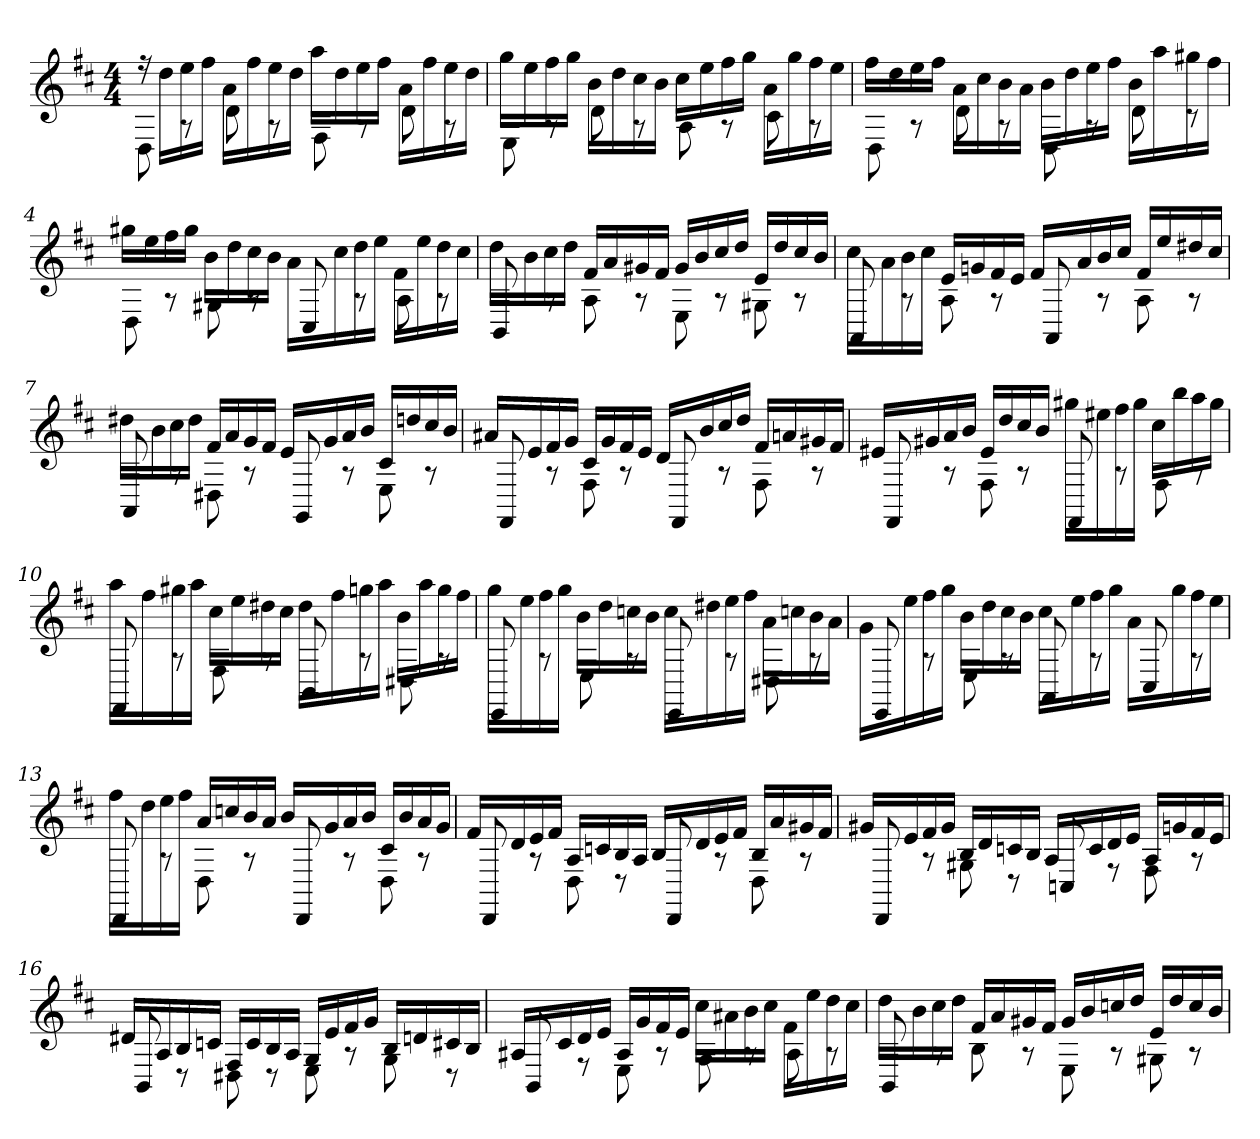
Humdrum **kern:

**kern
*part1
*staff1
*k[f#c#]
*D:
*M4/4
*MM132
=1
*^
16r	8D\
16dd\LL	.
16ee\	8r
16ff#\JJ	.
16a\LL	8d\
16ff#\	.
16ee\	8r
16dd\JJ	.
16aa\LL	8F#\
16dd\	.
16ee\	8r
16ff#\JJ	.
16a\LL	8d\
16ff#\	.
16ee\	8r
16dd\JJ	.
=2	=2
16gg\LL	8E\
16ee\	.
16ff#\	8r
16gg\JJ	.
16b\LL	8d\
16dd\	.
16cc#\	8r
16b\JJ	.
16cc#\LL	8A\
16ee\	.
16ff#\	8r
16gg\JJ	.
16a\LL	8c#\
16gg\	.
16ff#\	8r
16ee\JJ	.
=3	=3
16ff#\LL	8D\
16dd\	.
16ee\	8r
16ff#\JJ	.
16a\LL	8d\
16cc#\	.
16b\	8r
16a\JJ	.
16b\LL	8D\
16dd\	.
16ee\	8r
16ff#\JJ	.
16b\LL	8d\
16aa\	.
16gg#X\	8r
16ff#\JJ	.
=4	=4
16gg#X\LL	8D\
16ee\	.
16ff#\	8r
16gg#\JJ	.
16b\LL	8G#X\
16dd\	.
16cc#\	8r
16b\JJ	.
16a\LL	8C#/
16cc#\	.
16dd\	8r
16ee\JJ	.
16f#\LL	8A\
16ee\	.
16dd\	8r
16cc#\JJ	.
=5	=5
16dd\LL	8BB/
16b\	.
16cc#\	8r
16dd\JJ	.
16f#/LL	8A\
16a/	.
16g#X/	8r
16f#/JJ	.
16g#/LL	8E\
16b/	.
16cc#/	8r
16dd/JJ	.
16e/LL	8G#X\
16dd/	.
16cc#/	8r
16b/JJ	.
=6	=6
16cc#\LL	8AA/
16a\	.
16b\	8r
16cc#\JJ	.
16e/LL	8A\
16gn/	.
16f#/	8r
16e/JJ	.
16f#/LL	8AA/
16a/	.
16b/	8r
16cc#/JJ	.
16f#/LL	8A\
16ee/	.
16dd#X/	8r
16cc#/JJ	.
=7	=7
16dd#X\LL	8AA/
16b\	.
16cc#\	8r
16dd#\JJ	.
16f#/LL	8D#X\
16a/	.
16g/	8r
16f#/JJ	.
16e/LL	8GG/
16g/	.
16a/	8r
16b/JJ	.
16c#/LL	8E\
16ddn/	.
16cc#/	8r
16b/JJ	.
=8	=8
16a#X/LL	8FF#/
16e/	.
16f#/	8r
16g/JJ	.
16c#/LL	8F#\
16g/	.
16f#/	8r
16e/JJ	.
16d/LL	8FF#/
16b/	.
16cc#/	8r
16dd/JJ	.
16f#/LL	8F#\
16an/	.
16g#X/	8r
16f#/JJ	.
=9	=9
16e#X/LL	8FF#/
16g#X/	.
16a/	8r
16b/JJ	.
16e#/LL	8F#\
16dd/	.
16cc#/	8r
16b/JJ	.
16gg#X\LL	8FF#/
16ee#X\	.
16ff#\	8r
16gg#\JJ	.
16cc#\LL	8F#\
16bb\	.
16aa\	8r
16gg#\JJ	.
=10	=10
16aa\LL	8FF#/
16ff#\	.
16gg#X\	8r
16aa\JJ	.
16cc#\LL	8F#\
16ee\	.
16dd#X\	8r
16cc#\JJ	.
16dd#\LL	8BB/
16ff#\	.
16ggn\	8r
16aa\JJ	.
16b\LL	8D#X\
16aa\	.
16gg\	8r
16ff#\JJ	.
=11	=11
16gg\LL	8EE/
16ee\	.
16ff#\	8r
16gg\JJ	.
16b\LL	8E\
16dd\	.
16ccn\	8r
16b\JJ	.
16cc\LL	8EE/
16dd#X\	.
16ee\	8r
16ff#\JJ	.
16a\LL	8D#X\
16ccn\	.
16b\	8r
16a\JJ	.
=12	=12
16g\LL	8EE/
16ee\	.
16ff#\	8r
16gg\JJ	.
16b\LL	8E\
16dd\	.
16cc#\	8r
16b\JJ	.
16cc#\LL	8AA/
16ee\	.
16ff#\	8r
16gg\JJ	.
16a\LL	8C#/
16gg\	.
16ff#\	8r
16ee\JJ	.
=13	=13
16ff#\LL	8DD/
16dd\	.
16ee\	8r
16ff#\JJ	.
16a/LL	8D\
16ccn/	.
16b/	8r
16a/JJ	.
16b/LL	8DD/
16g/	.
16a/	8r
16b/JJ	.
16c#/LL	8D\
16b/	.
16a/	8r
16g/JJ	.
=14	=14
16f#/LL	8DD/
16d/	.
16e/	8r
16f#/JJ	.
16A/LL	8D\
16cn/	.
16B/	8r
16A/JJ	.
16B/LL	8DD/
16d/	.
16e/	8r
16f#/JJ	.
16B/LL	8D\
16a/	.
16g#X/	8r
16f#/JJ	.
=15	=15
16g#X/LL	8DD/
16e/	.
16f#/	8r
16g#/JJ	.
16B/LL	8G#X\
16d/	.
16cn/	8r
16B/JJ	.
16A/LL	8Cn/
16c/	.
16d/	8r
16e/JJ	.
16A/LL	8F#\
16gn/	.
16f#/	8r
16e/JJ	.
=16	=16
16d#X/LL	8BB/
16A/	.
16B/	8r
16cn/JJ	.
16F#/LL	8D#X\
16c/	.
16B/	8r
16A/JJ	.
16G/LL	8E\
16e/	.
16f#/	8r
16g/JJ	.
16B/LL	8G\
16dn/	.
16c#X/	8r
16B/JJ	.
=17	=17
16A#X/LL	8BB/
16c#/	.
16d/	8r
16e/JJ	.
16A#/LL	8E\
16g/	.
16f#/	8r
16e/JJ	.
16cc#\LL	8G\
16a#X\	.
16b\	8r
16cc#\JJ	.
16f#\LL	8A#\
16ee\	.
16dd\	8r
16cc#\JJ	.
=18	=18
16dd\LL	8BB/
16b\	.
16cc#\	8r
16dd\JJ	.
16f#/LL	8B\
16a/	.
16g#X/	8r
16f#/JJ	.
16g#/LL	8E\
16b/	.
16ccn/	8r
16dd/JJ	.
16e/LL	8G#X\
16dd/	.
16cc/	8r
16b/JJ	.
*v	*v
=
*-
